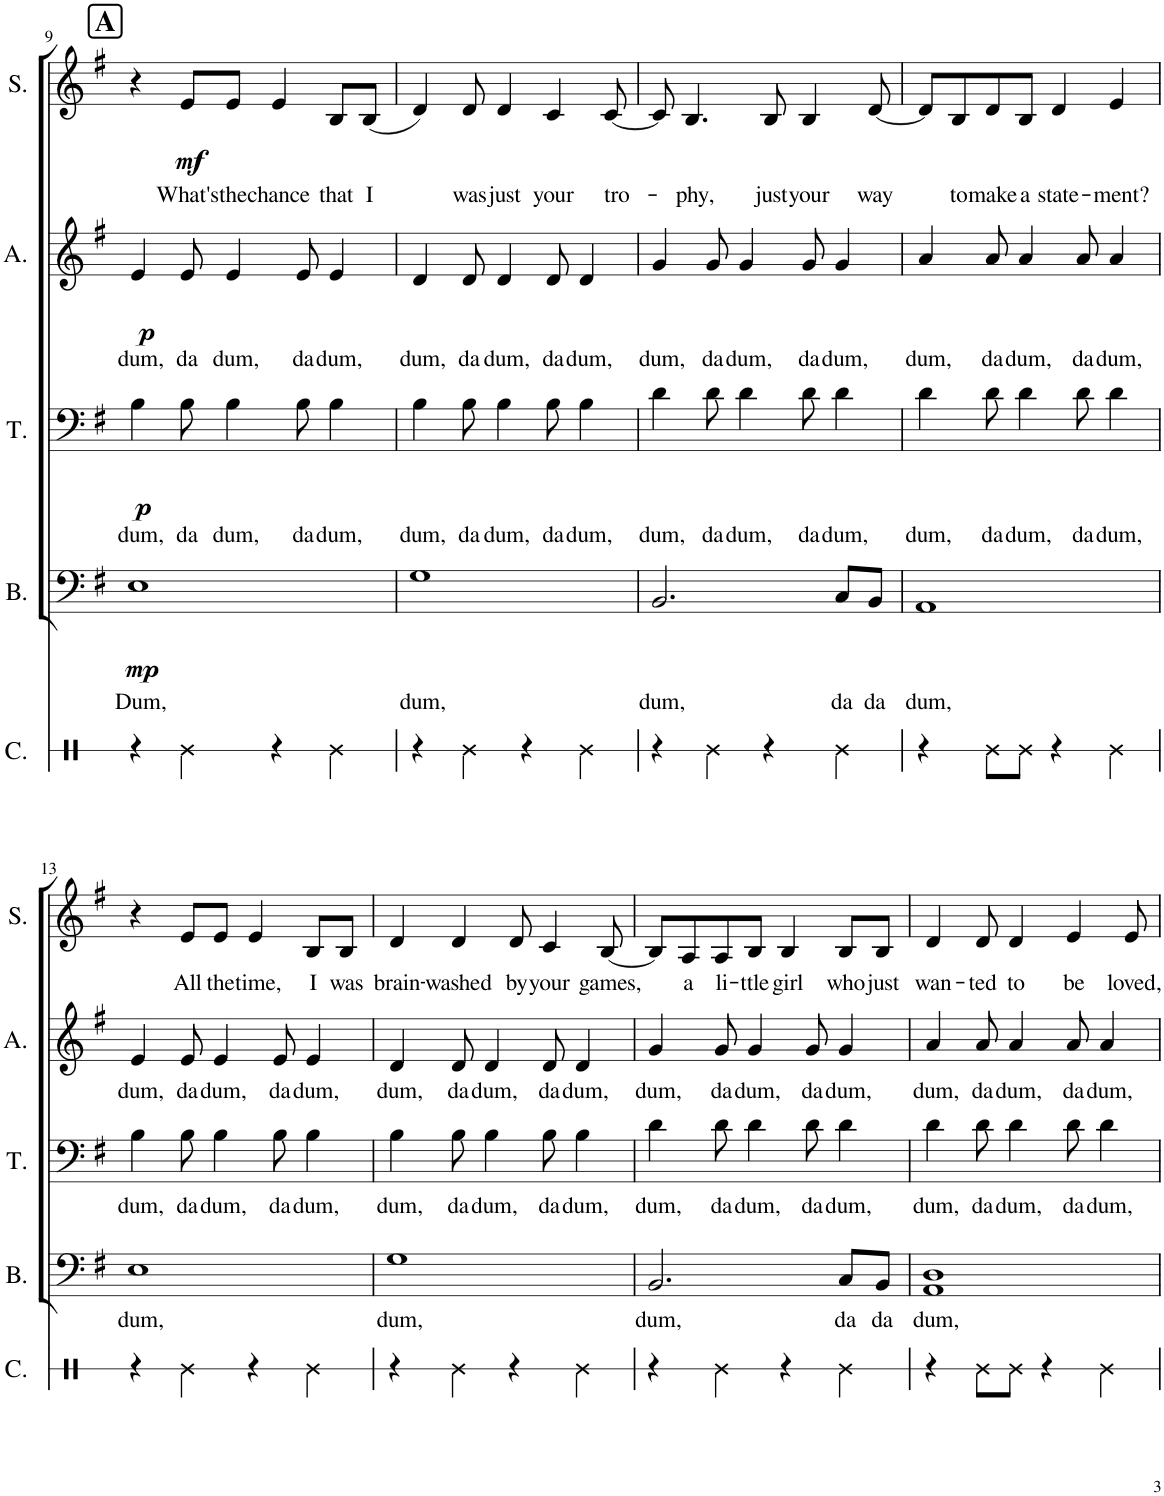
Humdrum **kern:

**kern	**kern	**text	**dynam	**kern	**text	**dynam	**kern	**text	**dynam	**kern	**text	**dynam
*part5	*part4	*part4	*part4	*part3	*part3	*part3	*part2	*part2	*part2	*part1	*part1	*part1
*staff5	*staff4	*staff4	*staff4	*staff3	*staff3	*staff3	*staff2	*staff2	*staff2	*staff1	*staff1	*staff1
*I"Claps	*I"Bass	*	*	*I"Tenor	*	*	*I"Alto	*	*	*I"Soprano	*	*
*I'C.	*I'B.	*	*	*I'T.	*	*	*I'A.	*	*	*I'S.	*	*
!!LO:PB:g=z
*clefX	*clefF4	*	*	*clefF4	*	*	*clefG2	*	*	*clefG2	*	*
*k[]	*k[f#]	*	*	*k[f#]	*	*	*k[f#]	*	*	*k[f#]	*	*
*M4/4	*M4/4	*	*	*M4/4	*	*	*M4/4	*	*	*M4/4	*	*
!!LO:REH:place=s1:a:B:cj:fs=14:t=A
=9	=9	=9	=9	=9	=9	=9	=9	=9	=9	=9	=9	=9
!	!	!LO:LY:b	!LO:DY:b	!	!LO:LY:b	!LO:DY:b	!	!LO:LY:b	!LO:DY:b	!	!	!
4r	1E	Dum,	mp	4B\	dum,	p	4e/	dum,	p	4r	.	.
!	!	!	!	!	!LO:LY:b	!	!	!LO:LY:b	!	!	!LO:LY:b	!LO:DY:b
4Re\	.	.	.	8B\	da	.	8e/	da	.	8e/L	What's	mf
!	!	!	!	!	!LO:LY:b	!	!	!LO:LY:b	!	!	!LO:LY:b	!
.	.	.	.	4B\	dum,	.	4e/	dum,	.	8e/J	the	.
!	!	!	!	!	!	!	!	!	!	!	!LO:LY:b	!
4r	.	.	.	.	.	.	.	.	.	4e/	chance	.
!	!	!	!	!	!LO:LY:b	!	!	!LO:LY:b	!	!	!	!
.	.	.	.	8B\	da	.	8e/	da	.	.	.	.
!	!	!	!	!	!LO:LY:b	!	!	!LO:LY:b	!	!	!LO:LY:b	!
4Re\	.	.	.	4B\	dum,	.	4e/	dum,	.	8B/L	that	.
!	!	!	!	!	!	!	!	!	!	!	!LO:LY:b	!
.	.	.	.	.	.	.	.	.	.	(8B/J	I	.
=10	=10	=10	=10	=10	=10	=10	=10	=10	=10	=10	=10	=10
!	!	!LO:LY:b	!	!	!LO:LY:b	!	!	!LO:LY:b	!	!	!	!
4r	1G	dum,	.	4B\	dum,	.	4d/	dum,	.	4d/)	.	.
!	!	!	!	!	!LO:LY:b	!	!	!LO:LY:b	!	!	!LO:LY:b	!
4Re\	.	.	.	8B\	da	.	8d/	da	.	8d/	was	.
!	!	!	!	!	!LO:LY:b	!	!	!LO:LY:b	!	!	!LO:LY:b	!
.	.	.	.	4B\	dum,	.	4d/	dum,	.	4d/	just	.
4r	.	.	.	.	.	.	.	.	.	.	.	.
!	!	!	!	!	!LO:LY:b	!	!	!LO:LY:b	!	!	!LO:LY:b	!
.	.	.	.	8B\	da	.	8d/	da	.	4c/	your	.
!	!	!	!	!	!LO:LY:b	!	!	!LO:LY:b	!	!	!	!
4Re\	.	.	.	4B\	dum,	.	4d/	dum,	.	.	.	.
!	!	!	!	!	!	!	!	!	!	!	!LO:LY:b	!
.	.	.	.	.	.	.	.	.	.	[8c/	tro-	.
=11	=11	=11	=11	=11	=11	=11	=11	=11	=11	=11	=11	=11
!	!	!LO:LY:b	!	!	!LO:LY:b	!	!	!LO:LY:b	!	!	!	!
4r	2.BB/	dum,	.	4d\	dum,	.	4g/	dum,	.	8c/]	.	.
!	!	!	!	!	!	!	!	!	!	!	!LO:LY:b	!
.	.	.	.	.	.	.	.	.	.	4.B/	-phy,	.
!	!	!	!	!	!LO:LY:b	!	!	!LO:LY:b	!	!	!	!
4Re\	.	.	.	8d\	da	.	8g/	da	.	.	.	.
!	!	!	!	!	!LO:LY:b	!	!	!LO:LY:b	!	!	!	!
.	.	.	.	4d\	dum,	.	4g/	dum,	.	.	.	.
!	!	!	!	!	!	!	!	!	!	!	!LO:LY:b	!
4r	.	.	.	.	.	.	.	.	.	8B/	just	.
!	!	!	!	!	!LO:LY:b	!	!	!LO:LY:b	!	!	!LO:LY:b	!
.	.	.	.	8d\	da	.	8g/	da	.	4B/	your	.
!	!	!LO:LY:b	!	!	!LO:LY:b	!	!	!LO:LY:b	!	!	!	!
4Re\	8C/L	da	.	4d\	dum,	.	4g/	dum,	.	.	.	.
!	!	!LO:LY:b	!	!	!	!	!	!	!	!	!LO:LY:b	!
.	8BB/J	da	.	.	.	.	.	.	.	[8d/	way	.
=12	=12	=12	=12	=12	=12	=12	=12	=12	=12	=12	=12	=12
!	!	!LO:LY:b	!	!	!LO:LY:b	!	!	!LO:LY:b	!	!	!	!
4r	1AA	dum,	.	4d\	dum,	.	4a/	dum,	.	8d/L]	.	.
!	!	!	!	!	!	!	!	!	!	!	!LO:LY:b	!
.	.	.	.	.	.	.	.	.	.	8B/	to	.
!	!	!	!	!	!LO:LY:b	!	!	!LO:LY:b	!	!	!LO:LY:b	!
8Re\L	.	.	.	8d\	da	.	8a/	da	.	8d/	make	.
!	!	!	!	!	!LO:LY:b	!	!	!LO:LY:b	!	!	!LO:LY:b	!
8Re\J	.	.	.	4d\	dum,	.	4a/	dum,	.	8B/J	a	.
!	!	!	!	!	!	!	!	!	!	!	!LO:LY:b	!
4r	.	.	.	.	.	.	.	.	.	4d/	state-	.
!	!	!	!	!	!LO:LY:b	!	!	!LO:LY:b	!	!	!	!
.	.	.	.	8d\	da	.	8a/	da	.	.	.	.
!	!	!	!	!	!LO:LY:b	!	!	!LO:LY:b	!	!	!LO:LY:b	!
4Re\	.	.	.	4d\	dum,	.	4a/	dum,	.	4e/	-ment?	.
!!LO:LB:g=z
=13	=13	=13	=13	=13	=13	=13	=13	=13	=13	=13	=13	=13
!	!	!LO:LY:b	!	!	!LO:LY:b	!	!	!LO:LY:b	!	!	!	!
4r	1E	dum,	.	4B\	dum,	.	4e/	dum,	.	4r	.	.
!	!	!	!	!	!LO:LY:b	!	!	!LO:LY:b	!	!	!LO:LY:b	!
4Re\	.	.	.	8B\	da	.	8e/	da	.	8e/L	All	.
!	!	!	!	!	!LO:LY:b	!	!	!LO:LY:b	!	!	!LO:LY:b	!
.	.	.	.	4B\	dum,	.	4e/	dum,	.	8e/J	the	.
!	!	!	!	!	!	!	!	!	!	!	!LO:LY:b	!
4r	.	.	.	.	.	.	.	.	.	4e/	time,	.
!	!	!	!	!	!LO:LY:b	!	!	!LO:LY:b	!	!	!	!
.	.	.	.	8B\	da	.	8e/	da	.	.	.	.
!	!	!	!	!	!LO:LY:b	!	!	!LO:LY:b	!	!	!LO:LY:b	!
4Re\	.	.	.	4B\	dum,	.	4e/	dum,	.	8B/L	I	.
!	!	!	!	!	!	!	!	!	!	!	!LO:LY:b	!
.	.	.	.	.	.	.	.	.	.	8B/J	was	.
=14	=14	=14	=14	=14	=14	=14	=14	=14	=14	=14	=14	=14
!	!	!LO:LY:b	!	!	!LO:LY:b	!	!	!LO:LY:b	!	!	!LO:LY:b	!
4r	1G	dum,	.	4B\	dum,	.	4d/	dum,	.	4d/	brain-	.
!	!	!	!	!	!LO:LY:b	!	!	!LO:LY:b	!	!	!LO:LY:b	!
4Re\	.	.	.	8B\	da	.	8d/	da	.	4d/	-washed	.
!	!	!	!	!	!LO:LY:b	!	!	!LO:LY:b	!	!	!	!
.	.	.	.	4B\	dum,	.	4d/	dum,	.	.	.	.
!	!	!	!	!	!	!	!	!	!	!	!LO:LY:b	!
4r	.	.	.	.	.	.	.	.	.	8d/	by	.
!	!	!	!	!	!LO:LY:b	!	!	!LO:LY:b	!	!	!LO:LY:b	!
.	.	.	.	8B\	da	.	8d/	da	.	4c/	your	.
!	!	!	!	!	!LO:LY:b	!	!	!LO:LY:b	!	!	!	!
4Re\	.	.	.	4B\	dum,	.	4d/	dum,	.	.	.	.
!	!	!	!	!	!	!	!	!	!	!	!LO:LY:b	!
.	.	.	.	.	.	.	.	.	.	[8B/	games,	.
=15	=15	=15	=15	=15	=15	=15	=15	=15	=15	=15	=15	=15
!	!	!LO:LY:b	!	!	!LO:LY:b	!	!	!LO:LY:b	!	!	!	!
4r	2.BB/	dum,	.	4d\	dum,	.	4g/	dum,	.	8B/L]	.	.
!	!	!	!	!	!	!	!	!	!	!	!LO:LY:b	!
.	.	.	.	.	.	.	.	.	.	8A/	a	.
!	!	!	!	!	!LO:LY:b	!	!	!LO:LY:b	!	!	!LO:LY:b	!
4Re\	.	.	.	8d\	da	.	8g/	da	.	8A/	li-	.
!	!	!	!	!	!LO:LY:b	!	!	!LO:LY:b	!	!	!LO:LY:b	!
.	.	.	.	4d\	dum,	.	4g/	dum,	.	8B/J	-ttle	.
!	!	!	!	!	!	!	!	!	!	!	!LO:LY:b	!
4r	.	.	.	.	.	.	.	.	.	4B/	girl	.
!	!	!	!	!	!LO:LY:b	!	!	!LO:LY:b	!	!	!	!
.	.	.	.	8d\	da	.	8g/	da	.	.	.	.
!	!	!LO:LY:b	!	!	!LO:LY:b	!	!	!LO:LY:b	!	!	!LO:LY:b	!
4Re\	8C/L	da	.	4d\	dum,	.	4g/	dum,	.	8B/L	who	.
!	!	!LO:LY:b	!	!	!	!	!	!	!	!	!LO:LY:b	!
.	8BB/J	da	.	.	.	.	.	.	.	8B/J	just	.
=16	=16	=16	=16	=16	=16	=16	=16	=16	=16	=16	=16	=16
!	!	!LO:LY:b	!	!	!LO:LY:b	!	!	!LO:LY:b	!	!	!LO:LY:b	!
4r	1AA 1D	dum,	.	4d\	dum,	.	4a/	dum,	.	4d/	wan-	.
!	!	!	!	!	!LO:LY:b	!	!	!LO:LY:b	!	!	!LO:LY:b	!
8Re\L	.	.	.	8d\	da	.	8a/	da	.	8d/	-ted	.
!	!	!	!	!	!LO:LY:b	!	!	!LO:LY:b	!	!	!LO:LY:b	!
8Re\J	.	.	.	4d\	dum,	.	4a/	dum,	.	4d/	to	.
4r	.	.	.	.	.	.	.	.	.	.	.	.
!	!	!	!	!	!LO:LY:b	!	!	!LO:LY:b	!	!	!LO:LY:b	!
.	.	.	.	8d\	da	.	8a/	da	.	4e/	be	.
!	!	!	!	!	!LO:LY:b	!	!	!LO:LY:b	!	!	!	!
4Re\	.	.	.	4d\	dum,	.	4a/	dum,	.	.	.	.
!	!	!	!	!	!	!	!	!	!	!	!LO:LY:b	!
.	.	.	.	.	.	.	.	.	.	8e/	loved,	.
=	=	=	=	=	=	=	=	=	=	=	=	=
*-	*-	*-	*-	*-	*-	*-	*-	*-	*-	*-	*-	*-
